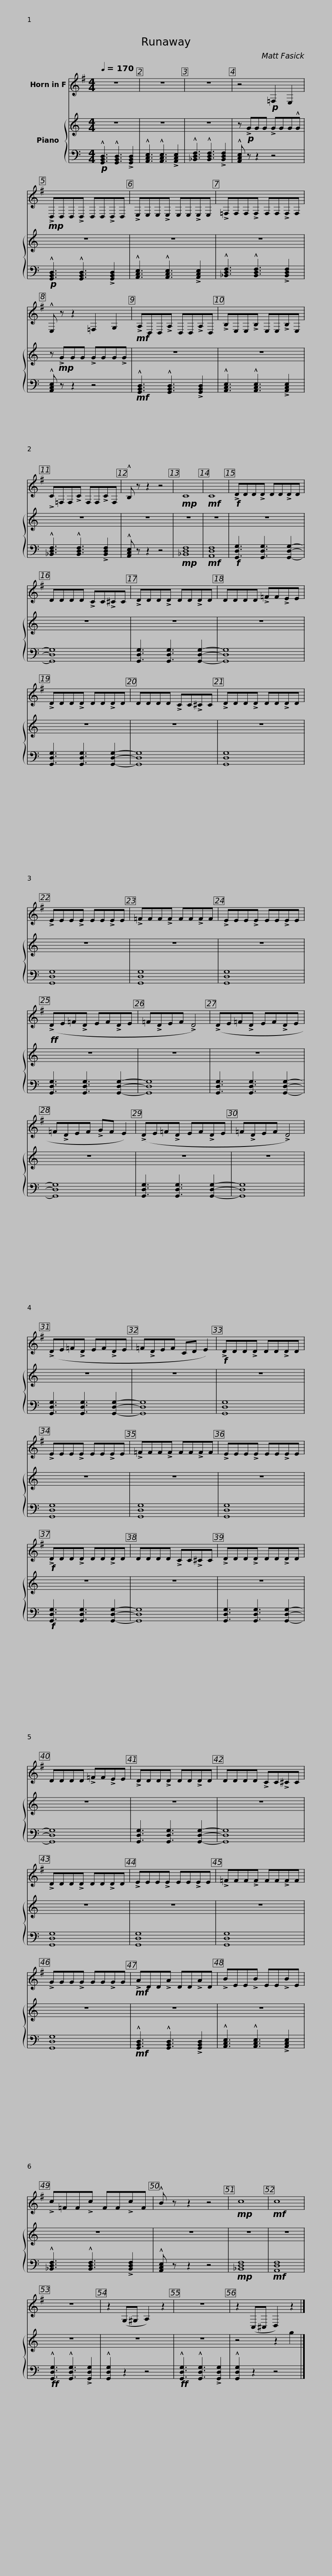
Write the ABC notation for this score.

X:1
%%score 1 { 2 | 3 }
L:1/8
Q:1/4=170
M:4/4
I:linebreak $
K:C
V:1 treble transpose=-7
V:2 treble
V:3 bass
V:1
[K:G] z8 | z8 | z8 | z4!p! =F,2 E,2 |!mp! !>!D,D,D,!>!D, D,D,!>!D,D, |$ %5
 !>!E,E,E,!>!E, E,E,!>!E,E, | !>!=F,F,F,!>!F, F,F,!>!F,F, | !^!E, z z2 =F,2 G,2 |!mf! !>!A,D,D,!>!A, D,D,!>!A,D, |$ !>!B,E,E,!>!B, E,E,!>!B,E, | %10
 !>!C=F,F,!>!C F,F,!>!CF, | !^!B, z z2 z4 |!mp! C8 |!mf! C8 |!f! !>!DDD!>!D DD!>!DD |$ %15
 DDDD !>!CC!>!^CC | !>!DDD!>!D DD!>!DD | DDDD !>!=FF!>!EE | !>!DDD!>!D DD!>!DD |$ DDDD !>!CC!>!^CC | %20
 !>!DDD!>!D DD!>!DD | !>!EEE!>!E EE!>!EE | !>!=FFF!>!F FF!>!FF | !>!EEE!>!E EE!>!EE |$!ff! (!>!DE=F!>!D EF!>!DE | %25
 =F!>!DEF !>!D4) | (!>!DE=F!>!D EF!>!DE | =F!>!DEF !>!GF E2) | (!>!DE=F!>!D EF!>!DE | =F!>!DEF !>!D4) |$ %30
 (!>!DE=F!>!D EF!>!DE | =F!>!DEF CD E2) |!f! !>!DDD!>!D DD!>!DD | !>!EEE!>!E EE!>!EE | !>!=FFF!>!F FF!>!FF |$ %35
 !>!EEE!>!E EE!>!EE |!f! !>!DDD!>!D DD!>!DD | DDDD !>!CC!>!^CC | !>!DDD!>!D DD!>!DD | DDDD !>!=FF!>!EE |$ %40
 !>!DDD!>!D DD!>!DD | DDDD !>!CC!>!^CC | !>!DDD!>!D DD!>!DD | !>!EEE!>!E EE!>!EE | !>!=FFF!>!F FF!>!FF |$ %45
 !>!GGG!>!G GG!>!GG |!mf! !>!ADD!>!A DD!>!AD | !>!BEE!>!B EE!>!BE | !>!c=FF!>!c FF!>!cF | !^!B z z2 z4 | %50
!mp! c8 |!mf! c8 |$ z8 | z2 (G,^G, A,2) z2 | z8 | %55
 z2 (C,^C, D,2) z2 |] %56
V:2
 z8 | z8 | z8 | z!p! !>!GGG !>!GGG!^!G | z8 |$ %5
 z8 | z8 | z!mp! !>!GGG !>!GGG!>!G | z8 |$ z8 | %10
 z8 | z8 | z8 | z8 | z8 |$ %15
 z8 | z8 | z8 | z8 |$ z8 | %20
 z8 | z8 | z8 | z8 |$ z8 | %25
 z8 | z8 | z8 | z8 | z8 |$ %30
 z8 | z8 | z8 | z8 | z8 |$ %35
 z8 | z8 | z8 | z8 | z8 |$ %40
 z8 | z8 | z8 | z8 | z8 |$ %45
 z8 | z8 | z8 | z8 | z8 | %50
 z8 | z8 |$ z8 | z8 | z8 | %55
 z4 z2 g2 |] %56
V:3
!p! !^![G,,B,,D,]3 !^![G,,B,,D,]3 !>![G,,B,,D,]2 | !^![A,,C,E,]3 !^![A,,C,E,]3 !>![A,,C,E,]2 | !^![_B,,D,F,]3 !^![B,,D,F,]3 !>![B,,D,F,]2 | !^![A,,C,E,] z z2 z4 |!p! !^![G,,B,,D,]3 !^![G,,B,,D,]3 !>![G,,B,,D,]2 |$ %5
 !^![A,,C,E,]3 !^![A,,C,E,]3 !>![A,,C,E,]2 | !^![_B,,D,F,]3 !^![B,,D,F,]3 !>![B,,D,F,]2 | !^![A,,C,E,] z z2 z4 |!mf! !^![G,,B,,D,]3 !^![G,,B,,D,]3 !>![G,,B,,D,]2 |$ !^![A,,C,E,]3 !^![A,,C,E,]3 !>![A,,C,E,]2 | %10
 !^![_B,,D,F,]3 !^![B,,D,F,]3 !>![B,,D,F,]2 | !^![A,,C,E,] z z2 z4 |!mp! [_B,,D,F,]8 |!mf! [A,,D,F,]8 |!f! [G,,D,G,]3 [G,,D,G,]3 [G,,D,G,]2- |$ %15
 [G,,D,G,]8 | [G,,D,G,]3 [G,,D,G,]3 [G,,D,G,]2- | [G,,D,G,]8 | [G,,D,G,]3 [G,,D,G,]3 [G,,D,G,]2- |$ [G,,D,G,]8 | %20
 [G,,D,G,]8 | [G,,D,G,]8 | [G,,D,G,]8 | [G,,D,G,]8 |$ [G,,D,G,]3 [G,,D,G,]3 [G,,D,G,]2- | %25
 [G,,D,G,]8 | [G,,D,G,]3 [G,,D,G,]3 [G,,D,G,]2- | [G,,D,G,]8 | [G,,D,G,]3 [G,,D,G,]3 [G,,D,G,]2- | [G,,D,G,]8 |$ %30
 [G,,D,G,]3 [G,,D,G,]3 [G,,D,G,]2- | [G,,D,G,]8 | [G,,D,G,]8 | [G,,D,G,]8 | [G,,D,G,]8 |$ %35
 [G,,D,G,]8 |!f! [G,,D,G,]3 [G,,D,G,]3 [G,,D,G,]2- | [G,,D,G,]8 | [G,,D,G,]3 [G,,D,G,]3 [G,,D,G,]2- | [G,,D,G,]8 |$ %40
 [G,,D,G,]3 [G,,D,G,]3 [G,,D,G,]2- | [G,,D,G,]8 | [G,,D,G,]8 | [G,,D,G,]8 | [G,,D,G,]8 |$ %45
 [G,,D,G,]8 |!mf! !^![G,,B,,D,]3 !^![G,,B,,D,]3 !>![G,,B,,D,]2 | !^![A,,C,E,]3 !^![A,,C,E,]3 !>![A,,C,E,]2 | !^![_B,,D,F,]3 !^![B,,D,F,]3 !>![B,,D,F,]2 | !^![A,,C,E,] z z2 z4 | %50
!mp! [_B,,D,F,]8 |!mf! [A,,D,F,]8 |$!ff! !^![G,,D,G,]3 !^![G,,D,G,]3 !>![G,,D,G,]2 | !^![G,,D,G,]2 z2 z4 |!ff! !^![G,,D,G,]3 !^![G,,D,G,]3 !>![G,,D,G,]2 | %55
 !^![G,,D,G,]2 z2 z4 |] %56
